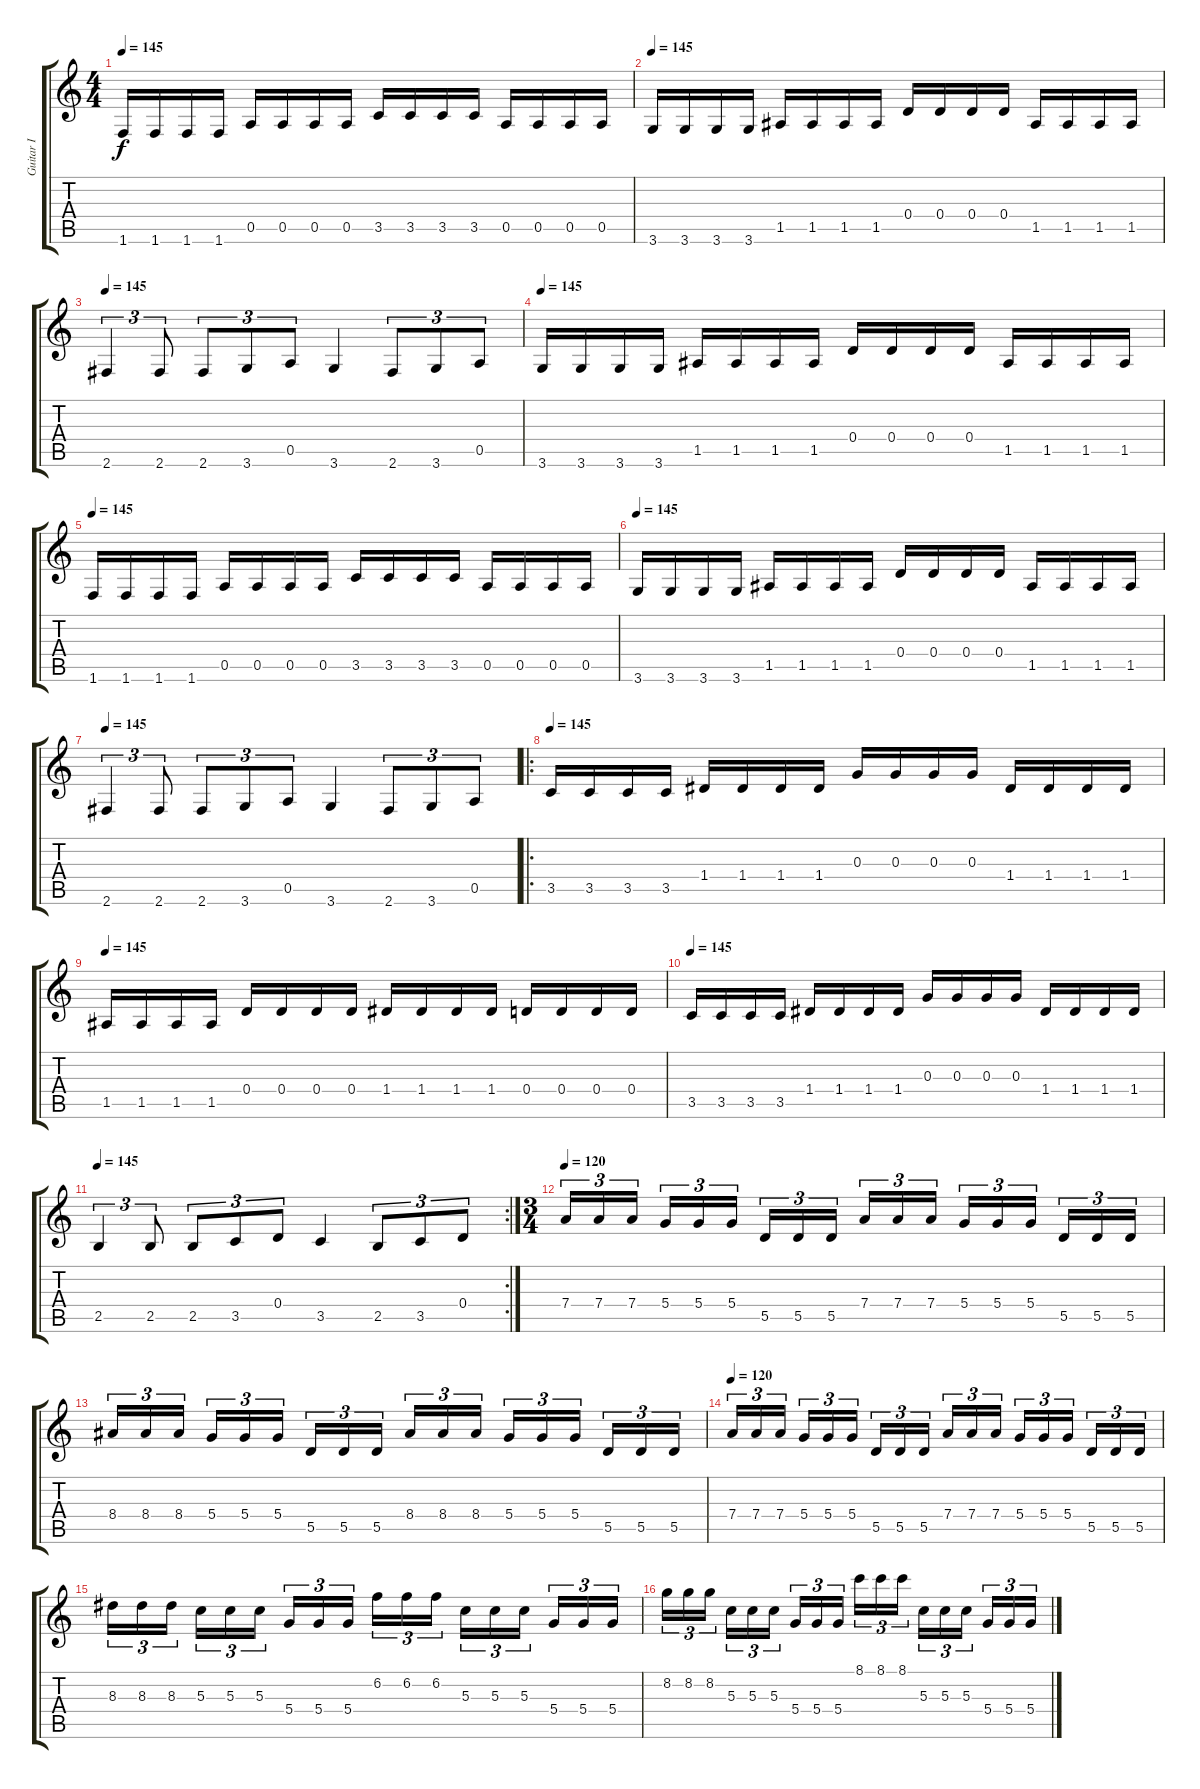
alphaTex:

\track ("Guitar I" "Guitar I") {instrument distortionguitar}
\staff {score tabs}
\tuning (E4 B3 G3 D3 A2 E2) {hide}
\ts (4 4)
\tempo 145
\clef g2
\ks c
1.6.16{dy f} 1.6.16 1.6.16 1.6.16 0.5.16 0.5.16 0.5.16 0.5.16 3.5.16 3.5.16 3.5.16 3.5.16 0.5.16 0.5.16 0.5.16 0.5.16 |
\tempo 145
3.6.16 3.6.16 3.6.16 3.6.16 1.5.16 1.5.16 1.5.16 1.5.16 0.4.16 0.4.16 0.4.16 0.4.16 1.5.16 1.5.16 1.5.16 1.5.16 |
\tempo 145
2.6.4{tu (3 2)} 2.6.8{tu (3 2)} 2.6.8{tu (3 2)} 3.6.8{tu (3 2)} 0.5.8{tu (3 2)} 3.6.4 2.6.8{tu (3 2)} 3.6.8{tu (3 2)} 0.5.8{tu (3 2)} |
\tempo 145
3.6.16 3.6.16 3.6.16 3.6.16 1.5.16 1.5.16 1.5.16 1.5.16 0.4.16 0.4.16 0.4.16 0.4.16 1.5.16 1.5.16 1.5.16 1.5.16 |
\tempo 145
1.6.16 1.6.16 1.6.16 1.6.16 0.5.16 0.5.16 0.5.16 0.5.16 3.5.16 3.5.16 3.5.16 3.5.16 0.5.16 0.5.16 0.5.16 0.5.16 |
\tempo 145
3.6.16 3.6.16 3.6.16 3.6.16 1.5.16 1.5.16 1.5.16 1.5.16 0.4.16 0.4.16 0.4.16 0.4.16 1.5.16 1.5.16 1.5.16 1.5.16 |
\tempo 145
2.6.4{tu (3 2)} 2.6.8{tu (3 2)} 2.6.8{tu (3 2)} 3.6.8{tu (3 2)} 0.5.8{tu (3 2)} 3.6.4 2.6.8{tu (3 2)} 3.6.8{tu (3 2)} 0.5.8{tu (3 2)} |
\ro
\tempo 145
3.5.16 3.5.16 3.5.16 3.5.16 1.4.16 1.4.16 1.4.16 1.4.16 0.3.16 0.3.16 0.3.16 0.3.16 1.4.16 1.4.16 1.4.16 1.4.16 |
\tempo 145
1.5.16 1.5.16 1.5.16 1.5.16 0.4.16 0.4.16 0.4.16 0.4.16 1.4.16 1.4.16 1.4.16 1.4.16 0.4.16 0.4.16 0.4.16 0.4.16 |
\tempo 145
3.5.16 3.5.16 3.5.16 3.5.16 1.4.16 1.4.16 1.4.16 1.4.16 0.3.16 0.3.16 0.3.16 0.3.16 1.4.16 1.4.16 1.4.16 1.4.16 |
\rc 2
\tempo 145
2.5.4{tu (3 2)} 2.5.8{tu (3 2)} 2.5.8{tu (3 2)} 3.5.8{tu (3 2)} 0.4.8{tu (3 2)} 3.5.4 2.5.8{tu (3 2)} 3.5.8{tu (3 2)} 0.4.8{tu (3 2)} |
\ts (3 4)
\tempo 120
7.4.16{tu (3 2)} 7.4.16{tu (3 2)} 7.4.16{tu (3 2)} 5.4.16{tu (3 2)} 5.4.16{tu (3 2)} 5.4.16{tu (3 2)} 5.5.16{tu (3 2)} 5.5.16{tu (3 2)} 5.5.16{tu (3 2)} 7.4.16{tu (3 2)} 7.4.16{tu (3 2)} 7.4.16{tu (3 2)} 5.4.16{tu (3 2)} 5.4.16{tu (3 2)} 5.4.16{tu (3 2)} 5.5.16{tu (3 2)} 5.5.16{tu (3 2)} 5.5.16{tu (3 2)} |
8.4.16{tu (3 2)} 8.4.16{tu (3 2)} 8.4.16{tu (3 2)} 5.4.16{tu (3 2)} 5.4.16{tu (3 2)} 5.4.16{tu (3 2)} 5.5.16{tu (3 2)} 5.5.16{tu (3 2)} 5.5.16{tu (3 2)} 8.4.16{tu (3 2)} 8.4.16{tu (3 2)} 8.4.16{tu (3 2)} 5.4.16{tu (3 2)} 5.4.16{tu (3 2)} 5.4.16{tu (3 2)} 5.5.16{tu (3 2)} 5.5.16{tu (3 2)} 5.5.16{tu (3 2)} |
\tempo 120
7.4.16{tu (3 2)} 7.4.16{tu (3 2)} 7.4.16{tu (3 2)} 5.4.16{tu (3 2)} 5.4.16{tu (3 2)} 5.4.16{tu (3 2)} 5.5.16{tu (3 2)} 5.5.16{tu (3 2)} 5.5.16{tu (3 2)} 7.4.16{tu (3 2)} 7.4.16{tu (3 2)} 7.4.16{tu (3 2)} 5.4.16{tu (3 2)} 5.4.16{tu (3 2)} 5.4.16{tu (3 2)} 5.5.16{tu (3 2)} 5.5.16{tu (3 2)} 5.5.16{tu (3 2)} |
8.3.16{tu (3 2)} 8.3.16{tu (3 2)} 8.3.16{tu (3 2)} 5.3.16{tu (3 2)} 5.3.16{tu (3 2)} 5.3.16{tu (3 2)} 5.4.16{tu (3 2)} 5.4.16{tu (3 2)} 5.4.16{tu (3 2)} 6.2.16{tu (3 2)} 6.2.16{tu (3 2)} 6.2.16{tu (3 2)} 5.3.16{tu (3 2)} 5.3.16{tu (3 2)} 5.3.16{tu (3 2)} 5.4.16{tu (3 2)} 5.4.16{tu (3 2)} 5.4.16{tu (3 2)} |
8.2.16{tu (3 2)} 8.2.16{tu (3 2)} 8.2.16{tu (3 2)} 5.3.16{tu (3 2)} 5.3.16{tu (3 2)} 5.3.16{tu (3 2)} 5.4.16{tu (3 2)} 5.4.16{tu (3 2)} 5.4.16{tu (3 2)} 8.1.16{tu (3 2)} 8.1.16{tu (3 2)} 8.1.16{tu (3 2)} 5.3.16{tu (3 2)} 5.3.16{tu (3 2)} 5.3.16{tu (3 2)} 5.4.16{tu (3 2)} 5.4.16{tu (3 2)} 5.4.16{tu (3 2)}
